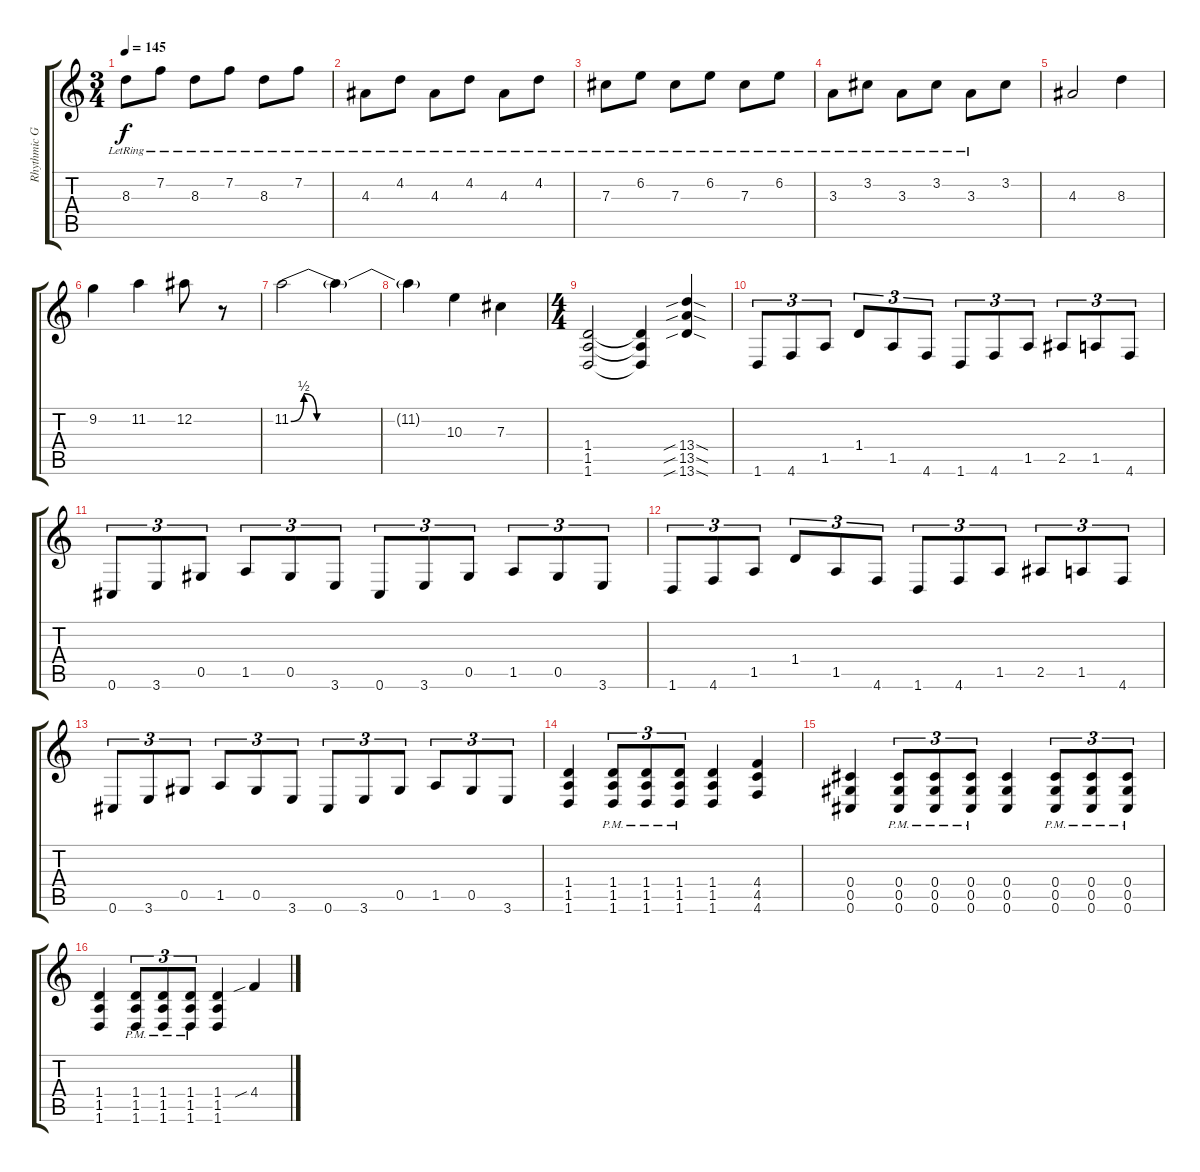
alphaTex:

\track ("Rhythmic Guitar" "Rhythmic G") {instrument distortionguitar}
\staff {score tabs}
\tuning (Eb4 Bb3 Gb3 Db3 Ab2 Db2) {hide}
\ts (3 4)
\tempo 145
\clef g2
\ks c
8.3{lr}.8{dy f} 7.2{lr}.8 8.3{lr}.8 7.2{lr}.8 8.3{lr}.8 7.2{lr}.8 |
4.3{lr}.8 4.2{lr}.8 4.3{lr}.8 4.2{lr}.8 4.3{lr}.8 4.2{lr}.8 |
7.3{lr}.8 6.2{lr}.8 7.3{lr}.8 6.2{lr}.8 7.3{lr}.8 6.2{lr}.8 |
3.3{lr}.8 3.2{lr}.8 3.3{lr}.8 3.2{lr}.8 3.3{lr}.8 3.2.8 |
4.3.2 8.3.4 |
9.2.4 11.2.4 12.2.8 r.8 |
11.2{be (custom 0 0 5 2 10 0 60 0)}.2 11.2{t}.4 |
11.2{t}.4 10.3.4 7.3.4 |
\ts (4 4)
(1.4 1.5 1.6).2{instrument distortionguitar} (1.4{t} 1.5{t} 1.6{t}).4 (13.4{sib sod} 13.5{sib sod} 13.6{sib sod}).4 |
1.6.8{tu (3 2)} 4.6.8{tu (3 2)} 1.5.8{tu (3 2)} 1.4.8{tu (3 2)} 1.5.8{tu (3 2)} 4.6.8{tu (3 2)} 1.6.8{tu (3 2)} 4.6.8{tu (3 2)} 1.5.8{tu (3 2)} 2.5.8{tu (3 2)} 1.5.8{tu (3 2)} 4.6.8{tu (3 2)} |
0.6.8{tu (3 2)} 3.6.8{tu (3 2)} 0.5.8{tu (3 2)} 1.5.8{tu (3 2)} 0.5.8{tu (3 2)} 3.6.8{tu (3 2)} 0.6.8{tu (3 2)} 3.6.8{tu (3 2)} 0.5.8{tu (3 2)} 1.5.8{tu (3 2)} 0.5.8{tu (3 2)} 3.6.8{tu (3 2)} |
1.6.8{tu (3 2)} 4.6.8{tu (3 2)} 1.5.8{tu (3 2)} 1.4.8{tu (3 2)} 1.5.8{tu (3 2)} 4.6.8{tu (3 2)} 1.6.8{tu (3 2)} 4.6.8{tu (3 2)} 1.5.8{tu (3 2)} 2.5.8{tu (3 2)} 1.5.8{tu (3 2)} 4.6.8{tu (3 2)} |
0.6.8{tu (3 2)} 3.6.8{tu (3 2)} 0.5.8{tu (3 2)} 1.5.8{tu (3 2)} 0.5.8{tu (3 2)} 3.6.8{tu (3 2)} 0.6.8{tu (3 2)} 3.6.8{tu (3 2)} 0.5.8{tu (3 2)} 1.5.8{tu (3 2)} 0.5.8{tu (3 2)} 3.6.8{tu (3 2)} |
(1.4 1.5 1.6).4 (1.4{pm} 1.5{pm} 1.6{pm}).8{tu (3 2)} (1.4{pm} 1.5{pm} 1.6{pm}).8{tu (3 2)} (1.4{pm} 1.5{pm} 1.6{pm}).8{tu (3 2)} (1.4 1.5 1.6).4 (4.4 4.5 4.6).4 |
(0.4 0.5 0.6).4 (0.4{pm} 0.5{pm} 0.6{pm}).8{tu (3 2)} (0.4{pm} 0.5{pm} 0.6{pm}).8{tu (3 2)} (0.4{pm} 0.5{pm} 0.6{pm}).8{tu (3 2)} (0.4 0.5 0.6).4 (0.4{pm} 0.5{pm} 0.6{pm}).8{tu (3 2)} (0.4{pm} 0.5{pm} 0.6{pm}).8{tu (3 2)} (0.4{pm} 0.5{pm} 0.6{pm}).8{tu (3 2)} |
(1.4 1.5 1.6).4 (1.4{pm} 1.5{pm} 1.6{pm}).8{tu (3 2)} (1.4{pm} 1.5{pm} 1.6{pm}).8{tu (3 2)} (1.4{pm} 1.5{pm} 1.6{pm}).8{tu (3 2)} (1.4 1.5 1.6).4 4.4{sib}.4
